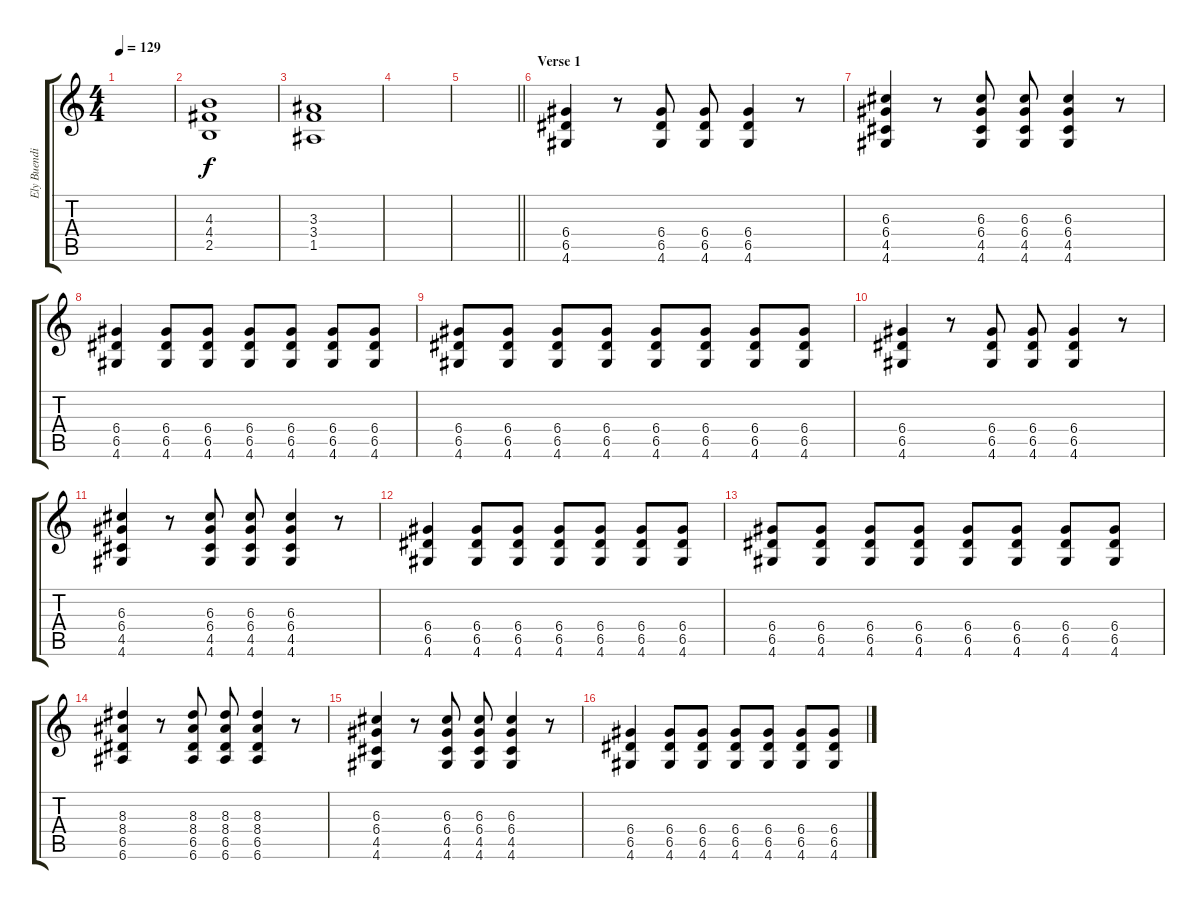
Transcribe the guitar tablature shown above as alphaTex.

\track ("Ely Buendia(Rhythm)" "Ely Buendi") {instrument overdrivenguitar}
\staff {score tabs}
\tuning (E4 B3 G3 D3 A2 E2) {hide}
\ts (4 4)
\tempo 129
\clef g2
\ks c
|
(4.3 4.4 2.5).1{instrument overdrivenguitar} |
(3.3 3.4 1.5).1 |
|
\barLineRight lightlight
|
\section ("" "Verse 1")
(6.4 6.5 4.6).4{instrument overdrivenguitar} r.8 (6.4 6.5 4.6).8 (6.4 6.5 4.6).8 (6.4 6.5 4.6).4 r.8 |
(6.3 6.4 4.5 4.6).4 r.8 (6.3 6.4 4.5 4.6).8 (6.3 6.4 4.5 4.6).8 (6.3 6.4 4.5 4.6).4 r.8 |
(6.4 6.5 4.6).4 (6.4 6.5 4.6).8 (6.4 6.5 4.6).8 (6.4 6.5 4.6).8 (6.4 6.5 4.6).8 (6.4 6.5 4.6).8 (6.4 6.5 4.6).8 |
(6.4 6.5 4.6).8 (6.4 6.5 4.6).8 (6.4 6.5 4.6).8 (6.4 6.5 4.6).8 (6.4 6.5 4.6).8 (6.4 6.5 4.6).8 (6.4 6.5 4.6).8 (6.4 6.5 4.6).8 |
(6.4 6.5 4.6).4 r.8 (6.4 6.5 4.6).8 (6.4 6.5 4.6).8 (6.4 6.5 4.6).4 r.8 |
(6.3 6.4 4.5 4.6).4 r.8 (6.3 6.4 4.5 4.6).8 (6.3 6.4 4.5 4.6).8 (6.3 6.4 4.5 4.6).4 r.8 |
(6.4 6.5 4.6).4 (6.4 6.5 4.6).8 (6.4 6.5 4.6).8 (6.4 6.5 4.6).8 (6.4 6.5 4.6).8 (6.4 6.5 4.6).8 (6.4 6.5 4.6).8 |
(6.4 6.5 4.6).8 (6.4 6.5 4.6).8 (6.4 6.5 4.6).8 (6.4 6.5 4.6).8 (6.4 6.5 4.6).8 (6.4 6.5 4.6).8 (6.4 6.5 4.6).8 (6.4 6.5 4.6).8 |
(8.3 8.4 6.5 6.6).4 r.8 (8.3 8.4 6.5 6.6).8 (8.3 8.4 6.5 6.6).8 (8.3 8.4 6.5 6.6).4 r.8 |
(6.3 6.4 4.5 4.6).4 r.8 (6.3 6.4 4.5 4.6).8 (6.3 6.4 4.5 4.6).8 (6.3 6.4 4.5 4.6).4 r.8 |
(6.4 6.5 4.6).4 (6.4 6.5 4.6).8 (6.4 6.5 4.6).8 (6.4 6.5 4.6).8 (6.4 6.5 4.6).8 (6.4 6.5 4.6).8 (6.4 6.5 4.6).8
